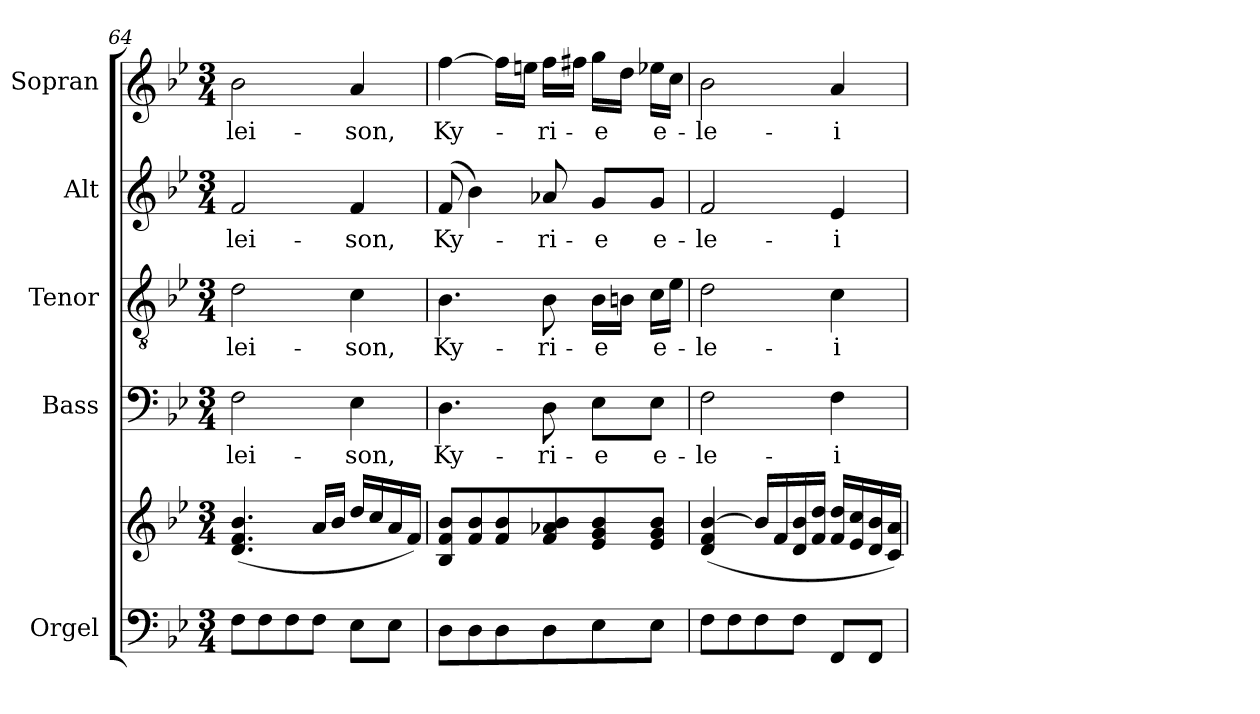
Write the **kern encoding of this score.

**kern	**kern	**kern	**text	**kern	**text	**kern	**text	**kern	**text
*part5	*part5	*part4	*part4	*part3	*part3	*part2	*part2	*part1	*part1
*staff6	*staff5	*staff4	*staff4	*staff3	*staff3	*staff2	*staff2	*staff1	*staff1
*I"Orgel	*	*I"Bass	*	*I"Tenor	*	*I"Alt	*	*I"Sopran	*
*I'Org.	*	*I'B.	*	*I'T.	*	*I'A.	*	*I'S.	*
*clefF4	*clefG2	*clefF4	*	*clefGv2	*	*clefG2	*	*clefG2	*
*k[b-e-]	*k[b-e-]	*k[b-e-]	*	*k[b-e-]	*	*k[b-e-]	*	*k[b-e-]	*
*B-:	*B-:	*B-:	*	*B-:	*	*B-:	*	*B-:	*
*M3/4	*M3/4	*M3/4	*	*M3/4	*	*M3/4	*	*M3/4	*
=64	=64	=64	=64	=64	=64	=64	=64	=64	=64
!	!	!	!LO:LY:b	!	!LO:LY:b	!	!LO:LY:b	!	!LO:LY:b
8F\L	(<4.d/ 4.f/ 4.b-/	2F\	-lei-	2d\	-lei-	2f/	-lei-	2b-\	-lei-
8F\	.	.	.	.	.	.	.	.	.
8F\	.	.	.	.	.	.	.	.	.
8F\J	16a/LL	.	.	.	.	.	.	.	.
.	16b-/JJ	.	.	.	.	.	.	.	.
!	!	!	!LO:LY:b	!	!LO:LY:b	!	!LO:LY:b	!	!LO:LY:b
8E-\L	16dd/LL	4E-\	-son,	4c\	-son,	4f/	-son,	4a/	-son,
.	16cc/	.	.	.	.	.	.	.	.
8E-\J	16a/	.	.	.	.	.	.	.	.
.	16f/JJ)	.	.	.	.	.	.	.	.
!!LO:LB:g=z
=65	=65	=65	=65	=65	=65	=65	=65	=65	=65
!	!	!	!LO:LY:b	!	!LO:LY:b	!	!LO:LY:b	!	!LO:LY:b
8D\L	8B-/ 8f/ 8b-/L	4.D\	Ky-	4.B-\	Ky-	(8f/	Ky-	[4ff\	Ky-
8D\	8f/ 8b-/	.	.	.	.	4b-\)	.	.	.
8D\	8f/ 8b-/	.	.	.	.	.	.	16ff\LL]	.
.	.	.	.	.	.	.	.	16een\JJ	.
!	!	!	!LO:LY:b	!	!LO:LY:b	!	!LO:LY:b	!	!LO:LY:b
8D\	8f/ 8a-X/ 8b-/	8D\	-ri-	8B-\	-ri-	8a-X/	-ri-	16ff\LL	-ri-
.	.	.	.	.	.	.	.	16ff#X\JJ	.
!	!	!	!LO:LY:b	!	!LO:LY:b	!	!LO:LY:b	!	!LO:LY:b
8E-\	8e-/ 8g/ 8b-/	8E-\L	-e	16B-\LL	-e	8g/L	-e	16gg\LL	-e
.	.	.	.	16Bn\JJ	.	.	.	16dd\JJ	.
!	!	!	!LO:LY:b	!	!LO:LY:b	!	!LO:LY:b	!	!LO:LY:b
8E-\J	8e-/ 8g/ 8b-/J	8E-\J	e-	16c\LL	e-	8g/J	e-	16ee-X\LL	e-
.	.	.	.	16e-\JJ	.	.	.	16cc\JJ	.
=66	=66	=66	=66	=66	=66	=66	=66	=66	=66
!	!	!	!LO:LY:b	!	!LO:LY:b	!	!LO:LY:b	!	!LO:LY:b
8F\L	(<4d/ 4f/ [4b-/	2F\	-le-	2d\	-le-	2f/	-le-	2b-\	-le-
8F\	.	.	.	.	.	.	.	.	.
8F\	16b-/LL]	.	.	.	.	.	.	.	.
.	16f/	.	.	.	.	.	.	.	.
8F\J	16d/ 16b-/	.	.	.	.	.	.	.	.
.	16f/ 16dd/JJ	.	.	.	.	.	.	.	.
!	!	!	!LO:LY:b	!	!LO:LY:b	!	!LO:LY:b	!	!LO:LY:b
8FF/L	16f/ 16dd/LL	4F\	-i-	4c\	-i-	4e-/	-i-	4a/	-i-
.	16e-/ 16cc/	.	.	.	.	.	.	.	.
8FF/J	16d/ 16b-/	.	.	.	.	.	.	.	.
.	16c/ 16a/JJ)	.	.	.	.	.	.	.	.
=	=	=	=	=	=	=	=	=	=
*-	*-	*-	*-	*-	*-	*-	*-	*-	*-
